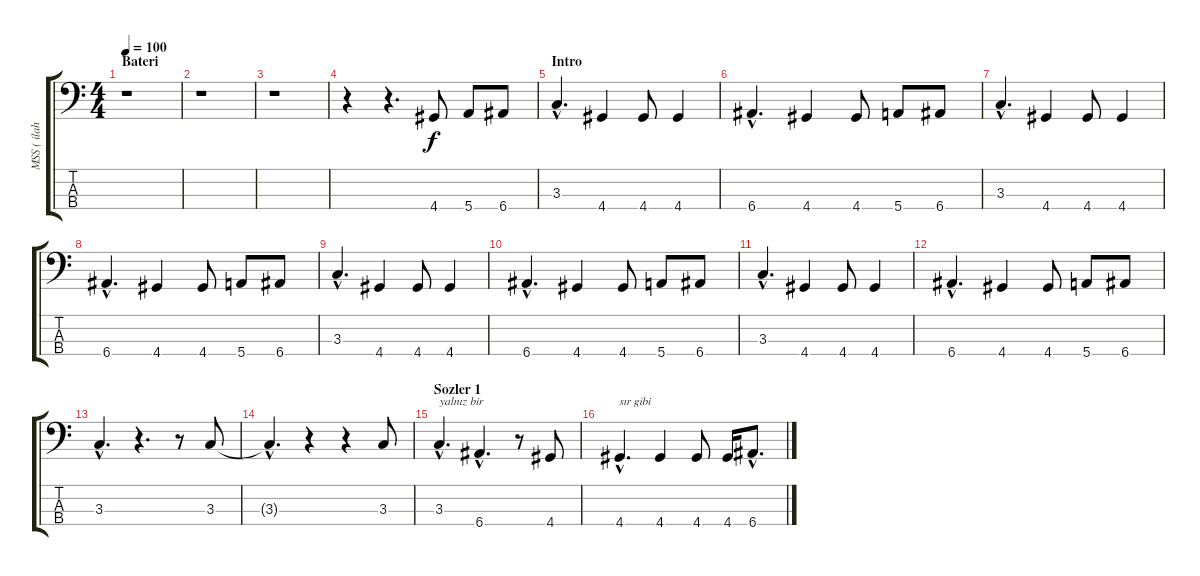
\track ("MSS ( ilah )" "MSS ( ilah") {instrument electricbassfinger}
\staff {score tabs}
\tuning (G2 D2 A1 E1) {hide}
\ts (4 4)
\section ("" "Bateri")
\tempo 100
\clef f4
\ks c
r.1{dy f instrument electricbassfinger} |
r.1 |
r.1 |
r.4 r.4{d} 4.4.8 5.4.8 6.4.8 |
\section ("" "Intro")
3.3{hac}.4{d} 4.4.4 4.4.8 4.4.4 |
6.4{hac}.4{d} 4.4.4 4.4.8 5.4.8 6.4.8 |
3.3{hac}.4{d} 4.4.4 4.4.8 4.4.4 |
6.4{hac}.4{d} 4.4.4 4.4.8 5.4.8 6.4.8 |
3.3{hac}.4{d} 4.4.4 4.4.8 4.4.4 |
6.4{hac}.4{d} 4.4.4 4.4.8 5.4.8 6.4.8 |
3.3{hac}.4{d} 4.4.4 4.4.8 4.4.4 |
6.4{hac}.4{d} 4.4.4 4.4.8 5.4.8 6.4.8 |
3.3{hac}.4{d} r.4{d} r.8 3.3.8 |
3.3{hac t}.4{d} r.4 r.4 3.3.8 |
\section ("" "Sozler 1")
3.3{hac}.4{d txt "yalnız bir"} 6.4{hac}.4{d} r.8 4.4.8 |
4.4{hac}.4{d txt "sır gibi"} 4.4.4 4.4.8 4.4.16 6.4{hac}.8{d}
